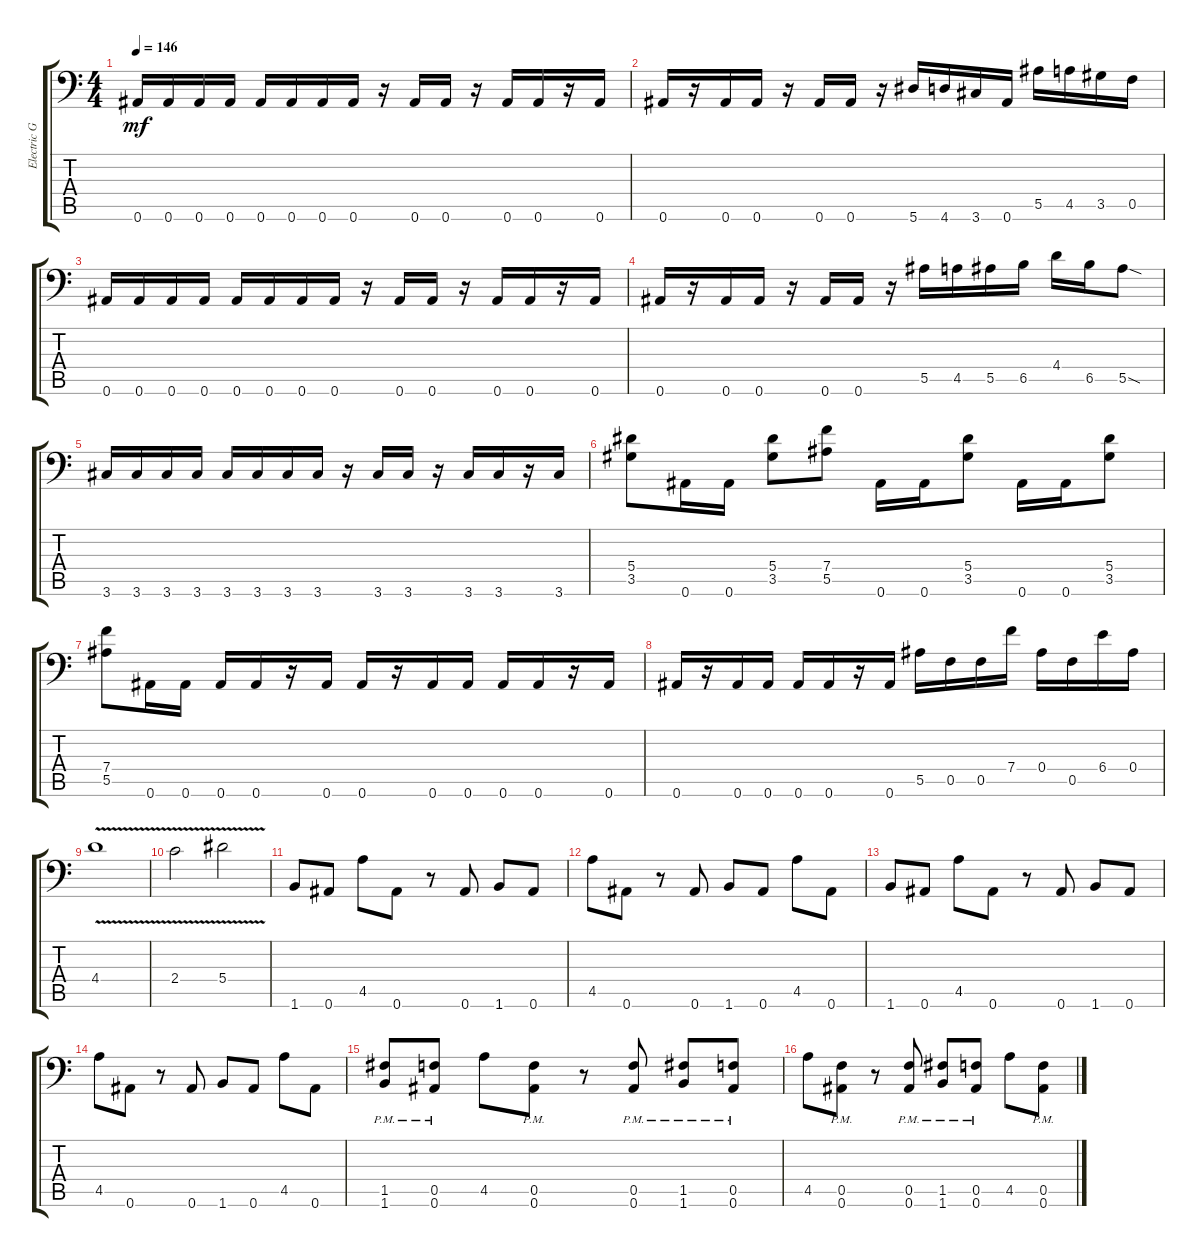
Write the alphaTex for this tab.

\track ("Electric Guitar" "Electric G") {instrument distortionguitar}
\staff {score tabs}
\tuning (C4 G3 Eb3 Bb2 F2 Bb1) {hide}
\ts (4 4)
\tempo 146
\clef f4
\ks c
0.6.16{dy mf} 0.6.16 0.6.16 0.6.16 0.6.16 0.6.16 0.6.16 0.6.16 r.16 0.6.16 0.6.16 r.16 0.6.16 0.6.16 r.16 0.6.16 |
0.6.16 r.16 0.6.16 0.6.16 r.16 0.6.16 0.6.16 r.16 5.6.16 4.6.16 3.6.16 0.6.16 5.5.16 4.5.16 3.5.16 0.5.16 |
0.6.16 0.6.16 0.6.16 0.6.16 0.6.16 0.6.16 0.6.16 0.6.16 r.16 0.6.16 0.6.16 r.16 0.6.16 0.6.16 r.16 0.6.16 |
0.6.16 r.16 0.6.16 0.6.16 r.16 0.6.16 0.6.16 r.16 5.5.16 4.5.16 5.5.16 6.5.16 4.4.16 6.5.16 5.5{sod}.8 |
3.6.16 3.6.16 3.6.16 3.6.16 3.6.16 3.6.16 3.6.16 3.6.16 r.16 3.6.16 3.6.16 r.16 3.6.16 3.6.16 r.16 3.6.16 |
(5.4 3.5).8 0.6.16 0.6.16 (5.4 3.5).8 (7.4 5.5).8 0.6.16 0.6.16 (5.4 3.5).8 0.6.16 0.6.16 (5.4 3.5).8 |
(7.4 5.5).8 0.6.16 0.6.16 0.6.16 0.6.16 r.16 0.6.16 0.6.16 r.16 0.6.16 0.6.16 0.6.16 0.6.16 r.16 0.6.16 |
0.6.16 r.16 0.6.16 0.6.16 0.6.16 0.6.16 r.16 0.6.16 5.5.16 0.5.16 0.5.16 7.4.16 0.4.16 0.5.16 6.4.16 0.4.16 |
4.4{v}.1 |
2.4{v}.2 5.4{v}.2 |
1.6.8 0.6.8 4.5.8 0.6.8 r.8 0.6.8 1.6.8 0.6.8 |
4.5.8 0.6.8 r.8 0.6.8 1.6.8 0.6.8 4.5.8 0.6.8 |
1.6.8 0.6.8 4.5.8 0.6.8 r.8 0.6.8 1.6.8 0.6.8 |
4.5.8 0.6.8 r.8 0.6.8 1.6.8 0.6.8 4.5.8 0.6.8 |
(1.5{pm} 1.6).8 (0.5{pm} 0.6).8 4.5.8 (0.5{pm} 0.6).8 r.8 (0.5{pm} 0.6).8 (1.5{pm} 1.6).8 (0.5{pm} 0.6).8 |
4.5.8 (0.5{pm} 0.6).8 r.8 (0.5{pm} 0.6).8 (1.5{pm} 1.6).8 (0.5{pm} 0.6).8 4.5.8 (0.5{pm} 0.6).8
